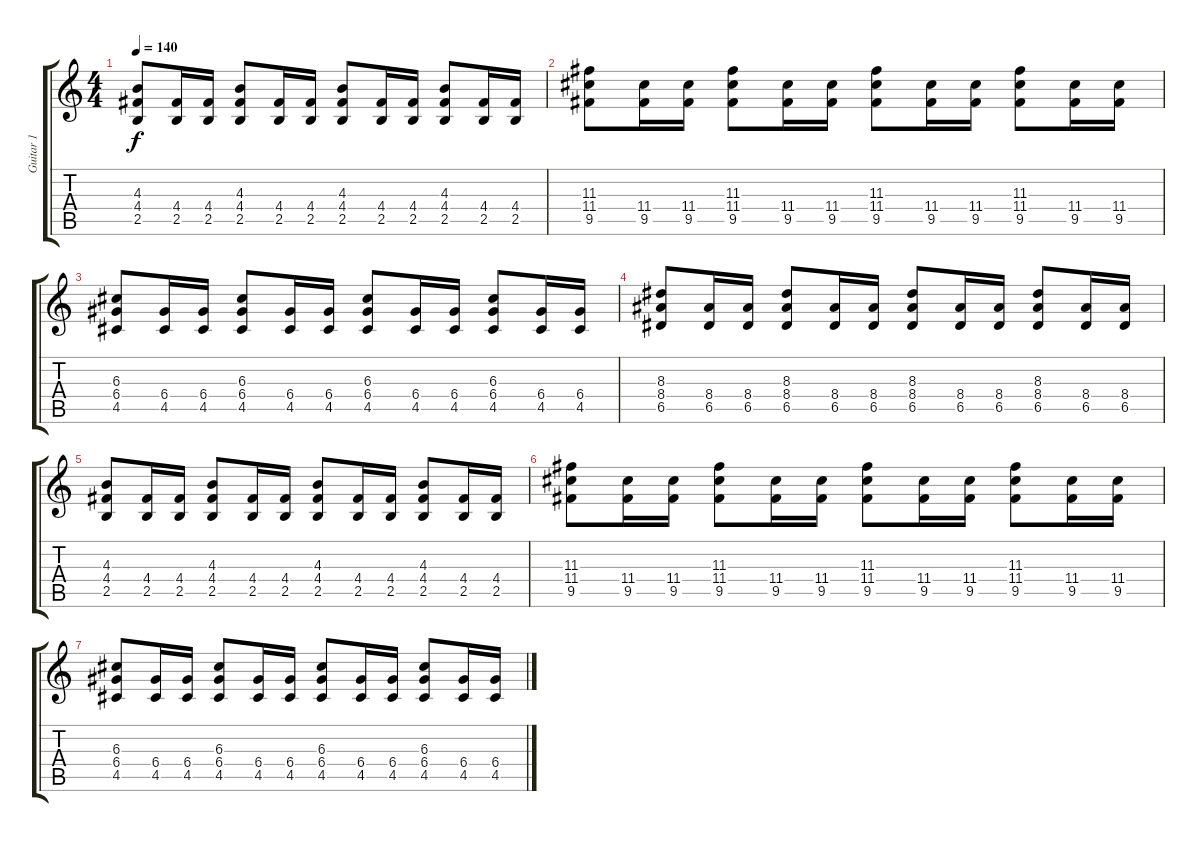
\track ("Guitar 1" "Guitar 1") {instrument distortionguitar}
\staff {score tabs}
\tuning (E4 B3 G3 D3 A2 E2) {hide}
\ts (4 4)
\tempo 140
\clef g2
\ks c
(4.3 4.4 2.5).8{dy f} (4.4 2.5).16 (4.4 2.5).16 (4.3 4.4 2.5).8 (4.4 2.5).16 (4.4 2.5).16 (4.3 4.4 2.5).8 (4.4 2.5).16 (4.4 2.5).16 (4.3 4.4 2.5).8 (4.4 2.5).16 (4.4 2.5).16 |
(11.3 11.4 9.5).8 (11.4 9.5).16 (11.4 9.5).16 (11.3 11.4 9.5).8 (11.4 9.5).16 (11.4 9.5).16 (11.3 11.4 9.5).8 (11.4 9.5).16 (11.4 9.5).16 (11.3 11.4 9.5).8 (11.4 9.5).16 (11.4 9.5).16 |
(6.3 6.4 4.5).8 (6.4 4.5).16 (6.4 4.5).16 (6.3 6.4 4.5).8 (6.4 4.5).16 (6.4 4.5).16 (6.3 6.4 4.5).8 (6.4 4.5).16 (6.4 4.5).16 (6.3 6.4 4.5).8 (6.4 4.5).16 (6.4 4.5).16 |
(8.3 8.4 6.5).8 (8.4 6.5).16 (8.4 6.5).16 (8.3 8.4 6.5).8 (8.4 6.5).16 (8.4 6.5).16 (8.3 8.4 6.5).8 (8.4 6.5).16 (8.4 6.5).16 (8.3 8.4 6.5).8 (8.4 6.5).16 (8.4 6.5).16 |
(4.3 4.4 2.5).8 (4.4 2.5).16 (4.4 2.5).16 (4.3 4.4 2.5).8 (4.4 2.5).16 (4.4 2.5).16 (4.3 4.4 2.5).8 (4.4 2.5).16 (4.4 2.5).16 (4.3 4.4 2.5).8 (4.4 2.5).16 (4.4 2.5).16 |
(11.3 11.4 9.5).8 (11.4 9.5).16 (11.4 9.5).16 (11.3 11.4 9.5).8 (11.4 9.5).16 (11.4 9.5).16 (11.3 11.4 9.5).8 (11.4 9.5).16 (11.4 9.5).16 (11.3 11.4 9.5).8 (11.4 9.5).16 (11.4 9.5).16 |
(6.3 6.4 4.5).8 (6.4 4.5).16 (6.4 4.5).16 (6.3 6.4 4.5).8 (6.4 4.5).16 (6.4 4.5).16 (6.3 6.4 4.5).8 (6.4 4.5).16 (6.4 4.5).16 (6.3 6.4 4.5).8 (6.4 4.5).16 (6.4 4.5).16
